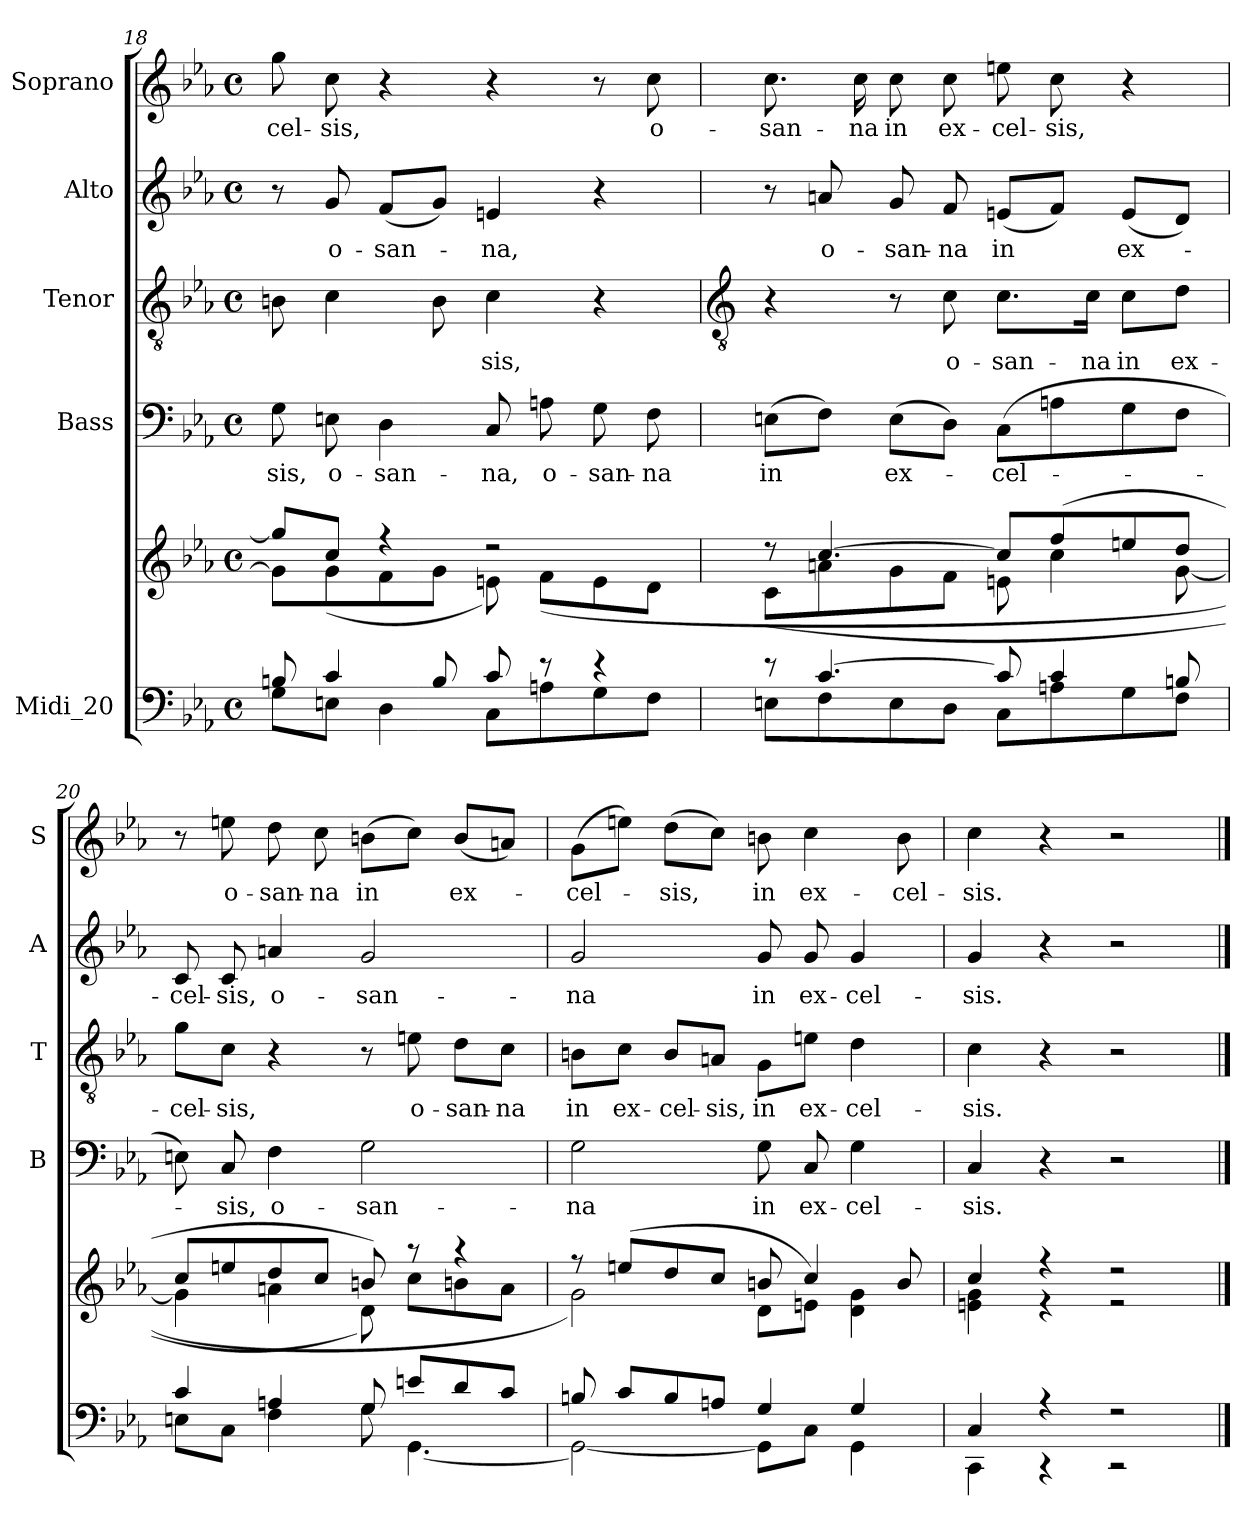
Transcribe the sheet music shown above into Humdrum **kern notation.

**kern	**kern	**kern	**text	**kern	**text	**kern	**text	**kern	**text
*part5	*part5	*part4	*part4	*part3	*part3	*part2	*part2	*part1	*part1
*staff6	*staff5	*staff4	*staff4	*staff3	*staff3	*staff2	*staff2	*staff1	*staff1
*I"Midi_20	*	*I"Bass	*	*I"Tenor	*	*I"Alto	*	*I"Soprano	*
*	*	*I'B	*	*I'T	*	*I'A	*	*I'S	*
*clefF4	*clefG2	*clefF4	*	*clefGv2	*	*clefG2	*	*clefG2	*
*k[b-e-a-]	*k[b-e-a-]	*k[b-e-a-]	*	*k[b-e-a-]	*	*k[b-e-a-]	*	*k[b-e-a-]	*
*E-:	*E-:	*E-:	*	*E-:	*	*E-:	*	*E-:	*
*M4/4	*M4/4	*M4/4	*	*M4/4	*	*M4/4	*	*M4/4	*
*met(c)	*met(c)	*met(c)	*	*met(c)	*	*met(c)	*	*met(c)	*
=18	=18	=18	=18	=18	=18	=18	=18	=18	=18
*^	*^	*	*	*	*	*	*	*	*
!	!	!	!	!	!LO:LY:b	!	!	!	!	!	!LO:LY:b
8Bn/	8G\L	8gg/L]	8g\L]	8G	sis,	8Bn	.	8r	.	8gg	-cel-
!	!	!	!	!	!LO:LY:b	!	!	!	!LO:LY:b	!	!LO:LY:b
4c/	8En\J	8cc/J	(<8g\	8En	o-	4c	.	8g	o-	8cc	-sis,
!	!	!	!	!	!LO:LY:b	!	!	!	!LO:LY:b	!	!
.	4D\	4r	8f\	4D	-san-	.	.	(<8fL	-san-	4r	.
8B/	.	.	8g\J	.	.	8B	.	8gJ)	.	.	.
!	!	!	!	!	!LO:LY:b	!	!LO:LY:b	!	!LO:LY:b	!	!
8c/	8C\L	2r	8en\)	8C	-na,	4c	sis,	4en	na,	4r	.
!	!	!	!	!	!LO:LY:b	!	!	!	!	!	!
8r	8An\	.	(<8f\L	8An	o-	.	.	.	.	.	.
!	!	!	!	!	!LO:LY:b	!	!	!	!	!	!
4r	8G\	.	8e\	8G	-san-	4r	.	4r	.	8r	.
!	!	!	!	!	!LO:LY:b	!	!	!	!	!	!LO:LY:b
.	8F\J	.	8d\J	8F	-na	.	.	.	.	8cc	o-
!!LO:LB:g=z
=19	=19	=19	=19	=19	=19	=19	=19	=19	=19	=19	=19
*	*	*	*	*	*	*clefGv2	*	*	*	*	*
!	!	!	!	!	!LO:LY:b	!	!	!	!	!	!LO:LY:b
8r	8En\L	8r	(<8c\L	(>8EnL	in	4r	.	8r	.	8.cc	-san-
!	!	!	!	!	!	!	!	!	!LO:LY:b	!	!
[4.c/	8F\	[4.cc/	8an\	8FJ)	.	.	.	8an	o-	.	.
!	!	!	!	!	!	!	!	!	!	!	!LO:LY:b
.	.	.	.	.	.	.	.	.	.	16cc	-na
!	!	!	!	!	!LO:LY:b	!	!	!	!LO:LY:b	!	!LO:LY:b
.	8E\	.	8g\	(>8EL	ex-	8r	.	8g	-san-	8cc	in
!	!	!	!	!	!	!	!LO:LY:b	!	!LO:LY:b	!	!LO:LY:b
.	8D\J	.	8f\J	8DJ)	.	8c	o-	8f	-na	8cc	ex-
!	!	!	!	!	!LO:LY:b	!	!LO:LY:b	!	!LO:LY:b	!	!LO:LY:b
8c/]	8C\L	8cc/L]	8en\	(>8CL	cel-	8.c\L	-san-	(<8enL	in	8een	-cel-
!	!	!	!	!	!	!	!	!	!	!	!LO:LY:b
4c/	8An\	(>8ff/	4cc\	8An	.	.	.	8fJ)	.	8cc	-sis,
!	!	!	!	!	!	!	!LO:LY:b	!	!	!	!
.	.	.	.	.	.	16c\Jk	-na	.	.	.	.
!	!	!	!	!	!	!	!LO:LY:b	!	!LO:LY:b	!	!
.	8G\	8een/	.	8G	.	8c\L	in	(<8eL	ex-	4r	.
!	!	!	!	!	!	!	!LO:LY:b	!	!	!	!
8Bn/	8F\J	8dd/J	[8g\	8FJ	.	8d\J	ex-	8dJ)	.	.	.
=20	=20	=20	=20	=20	=20	=20	=20	=20	=20	=20	=20
!	!	!	!	!	!	!	!LO:LY:b	!	!LO:LY:b	!	!
4c/	8En\L	8cc/L	4g\]	8En)	.	8g\L	-cel-	8c	cel-	8r	.
!	!	!	!	!	!LO:LY:b	!	!LO:LY:b	!	!LO:LY:b	!	!LO:LY:b
.	8C\J	8een/	.	8C	sis,	8c\J	-sis,	8c	-sis,	8een	o-
!	!	!	!	!	!LO:LY:b	!	!	!	!LO:LY:b	!	!LO:LY:b
4An/	4F\	8dd/	4an\	4F	o-	4r	.	4an	o-	8dd	-san-
!	!	!	!	!	!	!	!	!	!	!	!LO:LY:b
.	.	8cc/J	.	.	.	.	.	.	.	8cc	-na
!	!	!	!	!	!LO:LY:b	!	!	!	!LO:LY:b	!	!LO:LY:b
8G/	8G\	8bn/)	8d\)	2G	-san-	8r	.	2g	-san-	(>8bnL	in
!	!	!	!	!	!	!	!LO:LY:b	!	!	!	!
8en/L	[4.GG\	8r	8cc\L	.	.	8en	o-	.	.	8ccJ)	.
!	!	!	!	!	!	!	!LO:LY:b	!	!	!	!LO:LY:b
8d/	.	4r	8bn\	.	.	8d\L	-san-	.	.	(<8bL	ex-
!	!	!	!	!	!	!	!LO:LY:b	!	!	!	!
8c/J	.	.	8a\J	.	.	8c\J	-na	.	.	8anJ)	.
=21	=21	=21	=21	=21	=21	=21	=21	=21	=21	=21	=21
!	!	!	!	!	!LO:LY:b	!	!LO:LY:b	!	!LO:LY:b	!	!LO:LY:b
8Bn/	2GG\_	8r	2g\)	2G	-na	8Bn\L	in	2g	-na	(8gL	cel-
!	!	!	!	!	!	!	!LO:LY:b	!	!	!	!
8c/L	.	(<8een/L	.	.	.	8c\J	ex-	.	.	8eenJ)	.
!	!	!	!	!	!	!	!LO:LY:b	!	!	!	!LO:LY:b
8B/	.	8dd/	.	.	.	8B/L	-cel-	.	.	(>8ddL	sis,
!	!	!	!	!	!	!	!LO:LY:b	!	!	!	!
8An/J	.	8cc/J	.	.	.	8An/J	-sis,	.	.	8ccJ)	.
!	!	!	!	!	!LO:LY:b	!	!LO:LY:b	!	!LO:LY:b	!	!LO:LY:b
4G/	8GG\L]	8bn/	8d\L	8G	in	8G\L	in	8g	in	8bn	in
!	!	!	!	!	!LO:LY:b	!	!LO:LY:b	!	!LO:LY:b	!	!LO:LY:b
.	8C\J	4cc/	8en\J)	8C	ex-	8en\J	ex-	8g	ex-	4cc	ex-
!	!	!	!	!	!LO:LY:b	!	!LO:LY:b	!	!LO:LY:b	!	!
4G/	4GG\	.	4d\ 4g\	4G	-cel-	4d	-cel-	4g	-cel-	.	.
!	!	!	!	!	!	!	!	!	!	!	!LO:LY:b
.	.	8b/	.	.	.	.	.	.	.	8b	-cel-
=22	=22	=22	=22	=22	=22	=22	=22	=22	=22	=22	=22
!	!	!	!	!	!LO:LY:b	!	!LO:LY:b	!	!LO:LY:b	!	!LO:LY:b
4C/	4CC\	(4cc/	4en\ 4g\	4C	-sis.	4c	-sis.	4g	-sis.	4cc	-sis.
4r	4r	4r	4r	4r	.	4r	.	4r	.	4r	.
2r	2r	2r	2r	2r	.	2r	.	2r	.	2r	.
*v	*v	*	*	*	*	*	*	*	*	*	*
*	*v	*v	*	*	*	*	*	*	*	*
==	==	==	==	==	==	==	==	==	==
*-	*-	*-	*-	*-	*-	*-	*-	*-	*-
